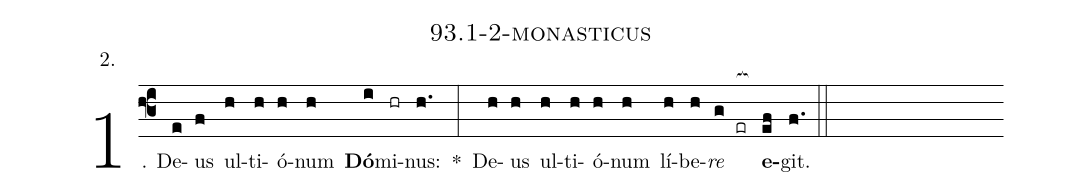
name: 93.1-2-monasticus;
annotation: 2.;
%%
(f3)1. De(e)us(f) ul(h)ti(h)ó(h)num(h) <b>Dó</b>(i)mi(hr)nus:(h.) *(:) De(h)us(h) ul(h)ti(h)ó(h)num(h) lí(h)be(h)<i>re</i>(g er[ocb:1{]) <b>e</b>(ef[ocb:0}])git.(f.) (::)


%E(h) u(h) o(h) u(g) a(ef) e.(f.) (::)
